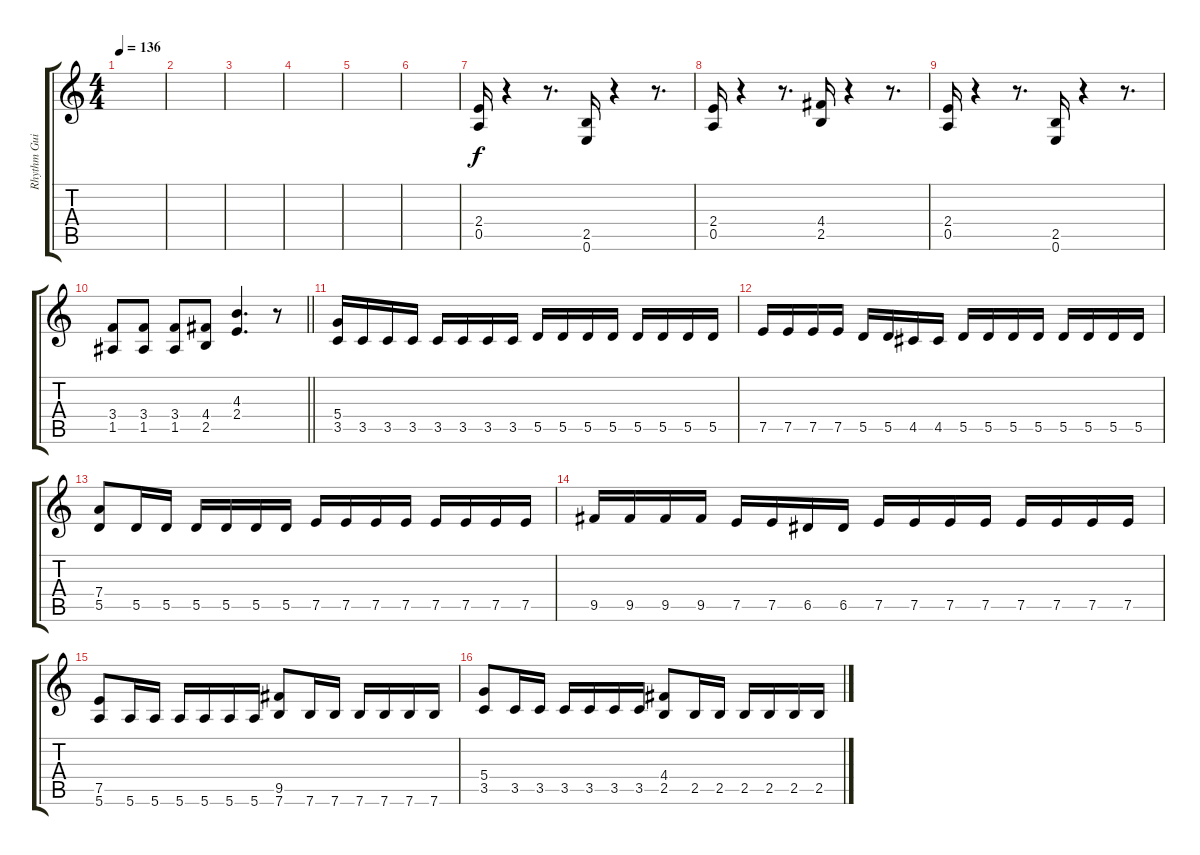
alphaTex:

\track ("Rhythm Guitar" "Rhythm Gui") {instrument overdrivenguitar}
\staff {score tabs}
\tuning (E4 B3 G3 D3 A2 E2) {hide}
\ts (4 4)
\section ("" "")
\tempo 136
\clef g2
\ks c
|
|
|
|
|
|
(2.4 0.5).16 r.4 r.8{d} (2.5 0.6).16 r.4 r.8{d} |
(2.4 0.5).16 r.4 r.8{d} (4.4 2.5).16 r.4 r.8{d} |
(2.4 0.5).16 r.4 r.8{d} (2.5 0.6).16 r.4 r.8{d} |
\barLineRight lightlight
(3.4 1.5).8 (3.4 1.5).8 (3.4 1.5).8 (4.4 2.5).8 (4.3 2.4).4{d} r.8 |
\section ("" "")
(5.4 3.5).16 3.5.16 3.5.16 3.5.16 3.5.16 3.5.16 3.5.16 3.5.16 5.5.16 5.5.16 5.5.16 5.5.16 5.5.16 5.5.16 5.5.16 5.5.16 |
7.5.16 7.5.16 7.5.16 7.5.16 5.5.16 5.5.16 4.5.16 4.5.16 5.5.16 5.5.16 5.5.16 5.5.16 5.5.16 5.5.16 5.5.16 5.5.16 |
(7.4 5.5).8 5.5.16 5.5.16 5.5.16 5.5.16 5.5.16 5.5.16 7.5.16 7.5.16 7.5.16 7.5.16 7.5.16 7.5.16 7.5.16 7.5.16 |
9.5.16 9.5.16 9.5.16 9.5.16 7.5.16 7.5.16 6.5.16 6.5.16 7.5.16 7.5.16 7.5.16 7.5.16 7.5.16 7.5.16 7.5.16 7.5.16 |
(7.5 5.6).8 5.6.16 5.6.16 5.6.16 5.6.16 5.6.16 5.6.16 (9.5 7.6).8 7.6.16 7.6.16 7.6.16 7.6.16 7.6.16 7.6.16 |
(5.4 3.5).8 3.5.16 3.5.16 3.5.16 3.5.16 3.5.16 3.5.16 (4.4 2.5).8 2.5.16 2.5.16 2.5.16 2.5.16 2.5.16 2.5.16
